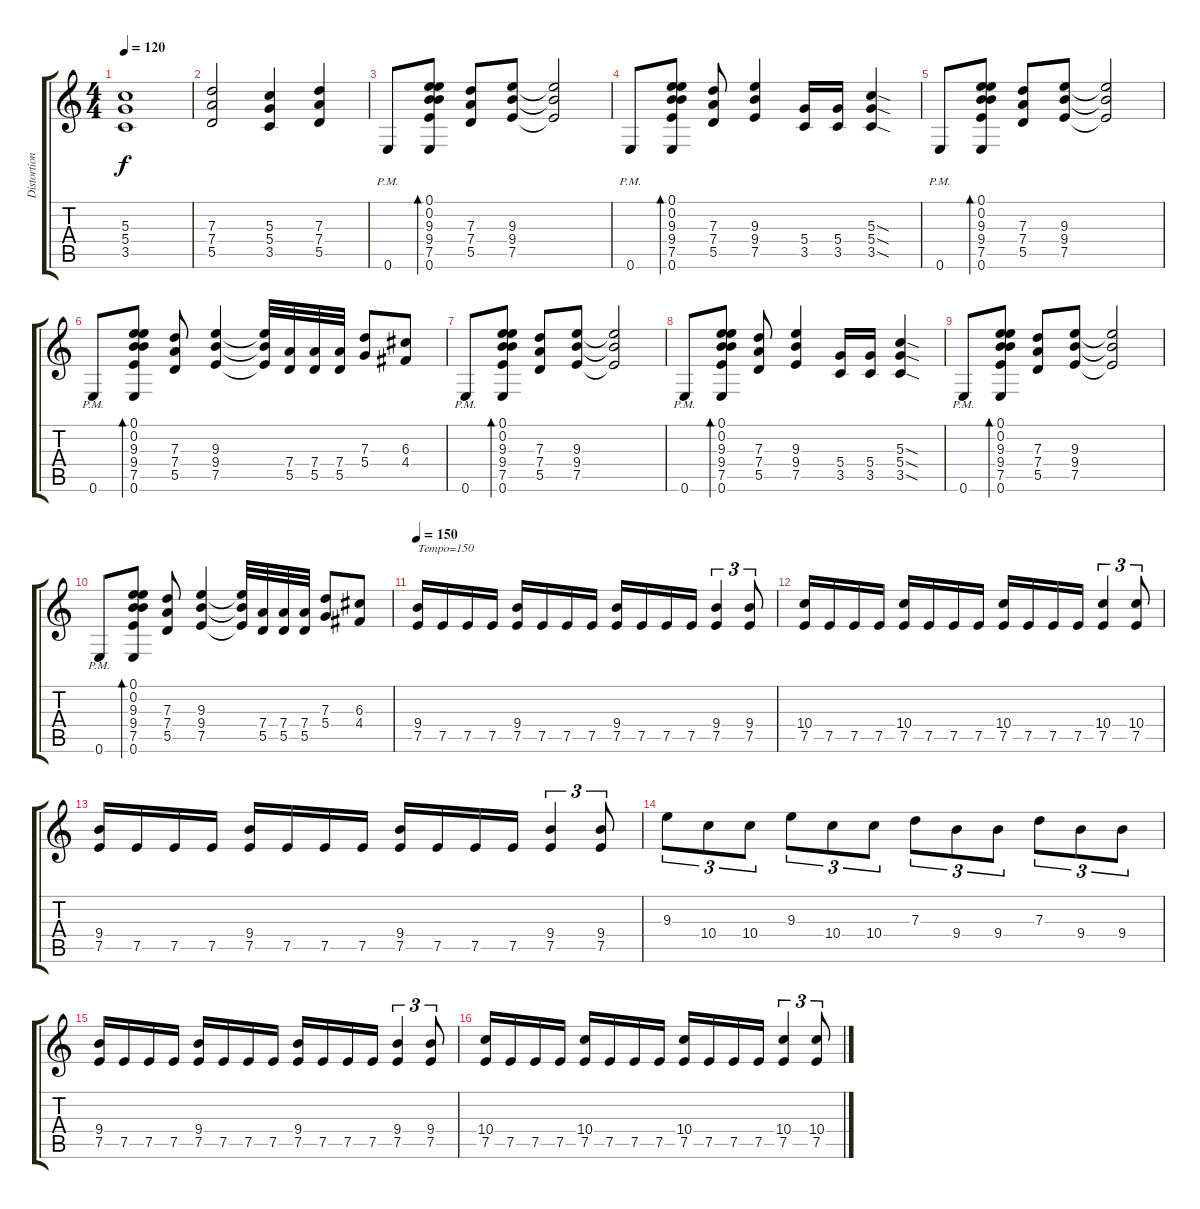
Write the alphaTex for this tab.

\track ("Distortion Guitar 2" "Distortion") {instrument distortionguitar}
\staff {score tabs}
\tuning (E4 B3 G3 D3 A2 E2) {hide}
\ts (4 4)
\tempo 120
\clef g2
\ks c
(5.3 5.4 3.5).1{dy f} |
(7.3 7.4 5.5).2 (5.3 5.4 3.5).4 (7.3 7.4 5.5).4 |
0.6{pm}.8 (0.1 0.2 9.3 9.4 7.5 0.6).8{bd 60} (7.3 7.4 5.5).8 (9.3 9.4 7.5).8 (9.3{t} 9.4{t} 7.5{t}).2 |
0.6{pm}.8 (0.1 0.2 9.3 9.4 7.5 0.6).8{bd 60} (7.3 7.4 5.5).8 (9.3 9.4 7.5).4 (5.4 3.5).16 (5.4 3.5).16 (5.3{sod} 5.4{sod} 3.5{sod}).4 |
0.6{pm}.8 (0.1 0.2 9.3 9.4 7.5 0.6).8{bd 60} (7.3 7.4 5.5).8 (9.3 9.4 7.5).8 (9.3{t} 9.4{t} 7.5{t}).2 |
0.6{pm}.8 (0.1 0.2 9.3 9.4 7.5 0.6).8{bd 60} (7.3 7.4 5.5).8 (9.3 9.4 7.5).4 (9.3{t} 9.4{t} 7.5{t}).32 (7.4 5.5).32 (7.4 5.5).32 (7.4 5.5).32 (7.3 5.4).8 (6.3 4.4).8 |
0.6{pm}.8 (0.1 0.2 9.3 9.4 7.5 0.6).8{bd 60} (7.3 7.4 5.5).8 (9.3 9.4 7.5).8 (9.3{t} 9.4{t} 7.5{t}).2 |
0.6{pm}.8 (0.1 0.2 9.3 9.4 7.5 0.6).8{bd 60} (7.3 7.4 5.5).8 (9.3 9.4 7.5).4 (5.4 3.5).16 (5.4 3.5).16 (5.3{sod} 5.4{sod} 3.5{sod}).4 |
0.6{pm}.8 (0.1 0.2 9.3 9.4 7.5 0.6).8{bd 60} (7.3 7.4 5.5).8 (9.3 9.4 7.5).8 (9.3{t} 9.4{t} 7.5{t}).2 |
0.6{pm}.8 (0.1 0.2 9.3 9.4 7.5 0.6).8{bd 60} (7.3 7.4 5.5).8 (9.3 9.4 7.5).4 (9.3{t} 9.4{t} 7.5{t}).32 (7.4 5.5).32 (7.4 5.5).32 (7.4 5.5).32 (7.3 5.4).8 (6.3 4.4).8 |
\tempo 150
(9.4 7.5).16{txt "Tempo=150" volume 13} 7.5.16 7.5.16 7.5.16 (9.4 7.5).16 7.5.16 7.5.16 7.5.16 (9.4 7.5).16 7.5.16 7.5.16 7.5.16 (9.4 7.5).4{tu (3 2)} (9.4 7.5).8{tu (3 2)} |
(10.4 7.5).16 7.5.16 7.5.16 7.5.16 (10.4 7.5).16 7.5.16 7.5.16 7.5.16 (10.4 7.5).16 7.5.16 7.5.16 7.5.16 (10.4 7.5).4{tu (3 2)} (10.4 7.5).8{tu (3 2)} |
(9.4 7.5).16 7.5.16 7.5.16 7.5.16 (9.4 7.5).16 7.5.16 7.5.16 7.5.16 (9.4 7.5).16 7.5.16 7.5.16 7.5.16 (9.4 7.5).4{tu (3 2)} (9.4 7.5).8{tu (3 2)} |
9.3.8{tu (3 2)} 10.4.8{tu (3 2)} 10.4.8{tu (3 2)} 9.3.8{tu (3 2)} 10.4.8{tu (3 2)} 10.4.8{tu (3 2)} 7.3.8{tu (3 2)} 9.4.8{tu (3 2)} 9.4.8{tu (3 2)} 7.3.8{tu (3 2)} 9.4.8{tu (3 2)} 9.4.8{tu (3 2)} |
(9.4 7.5).16 7.5.16 7.5.16 7.5.16 (9.4 7.5).16 7.5.16 7.5.16 7.5.16 (9.4 7.5).16 7.5.16 7.5.16 7.5.16 (9.4 7.5).4{tu (3 2)} (9.4 7.5).8{tu (3 2)} |
(10.4 7.5).16 7.5.16 7.5.16 7.5.16 (10.4 7.5).16 7.5.16 7.5.16 7.5.16 (10.4 7.5).16 7.5.16 7.5.16 7.5.16 (10.4 7.5).4{tu (3 2)} (10.4 7.5).8{tu (3 2)}
